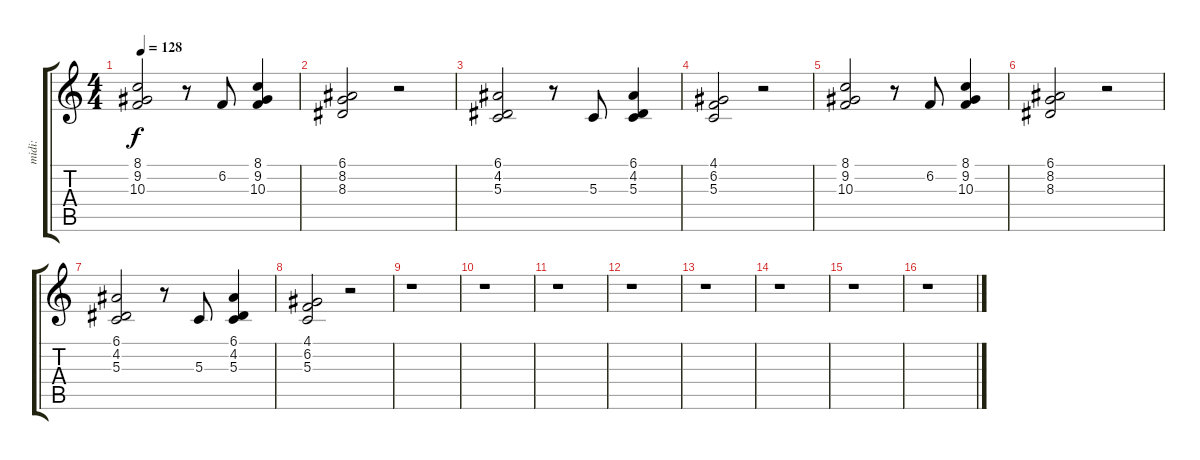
\track ("midi:" "midi:") {instrument electricpiano1}
\staff {score tabs}
\tuning (E4 B3 G3 D3 A2 E2) {hide}
\ts (4 4)
\tempo 128
\clef g2
\ks c
(8.1 9.2 10.3).2{dy f} r.8 6.2.8 (8.1 9.2 10.3).4 |
(6.1 8.2 8.3).2 r.2 |
(6.1 4.2 5.3).2 r.8 5.3.8 (6.1 4.2 5.3).4 |
(4.1 6.2 5.3).2 r.2 |
(8.1 9.2 10.3).2 r.8 6.2.8 (8.1 9.2 10.3).4 |
(6.1 8.2 8.3).2 r.2 |
(6.1 4.2 5.3).2 r.8 5.3.8 (6.1 4.2 5.3).4 |
(4.1 6.2 5.3).2 r.2 |
r.1 |
r.1 |
r.1 |
r.1 |
r.1 |
r.1 |
r.1 |
r.1
